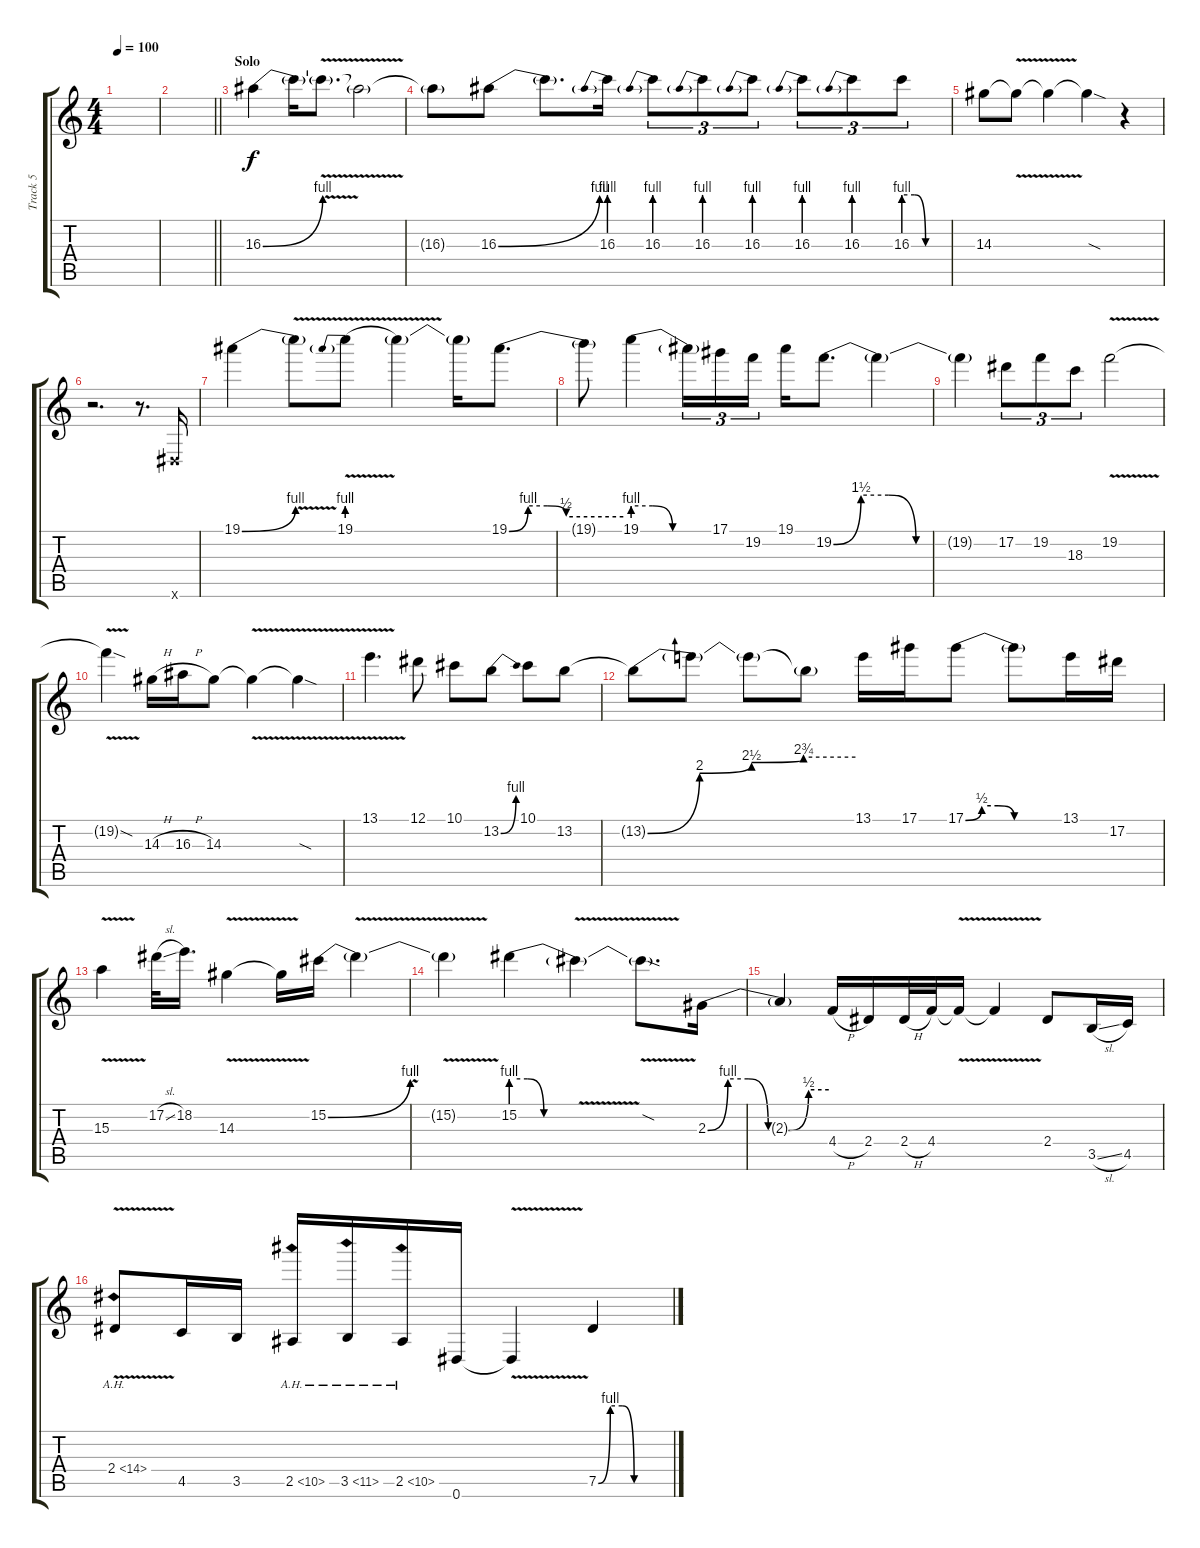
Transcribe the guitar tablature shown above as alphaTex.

\track ("Track 5" "Track 5") {instrument distortionguitar}
\staff {score tabs}
\tuning (Eb4 Bb3 Gb3 Db3 Ab2 Eb2) {hide}
\ts (4 4)
\tempo 100
\clef g2
\ks c
|
\barLineRight lightlight
|
\section ("" "Solo")
16.3{be (bend 0 0 60 4)}.4 16.3{t}.16 16.3{v t}.8{d} 16.3{t}.2 |
16.3{t}.8 16.3{be (bend 0 0 60 4)}.8 16.3{t}.8{d} 16.3{be (prebend 0 4 60 4)}.16 16.3{be (prebend 0 4 60 4)}.8{tu (3 2)} 16.3{be (prebend 0 4 60 4)}.8{tu (3 2)} 16.3{be (prebend 0 4 60 4)}.8{tu (3 2)} 16.3{be (prebend 0 4 60 4)}.8{tu (3 2)} 16.3{be (prebend 0 4 60 4)}.8{tu (3 2)} 16.3{be (custom 0 4 15 4 30 0 60 0)}.8{tu (3 2)} |
14.3.8 14.3{v t}.8 14.3{t}.4 14.3{sod t}.4 r.4 |
r.2{d} r.8{d} 0.6{x}.16 |
19.1{be (bend 0 0 60 4)}.4 19.1{v t}.8 19.1{be (prebend 0 4 60 4) v}.8 19.1{t}.4 19.1{t}.16 19.1{be (custom 0 0 10 4 20 4 30 2 60 2)}.8{d} |
19.1{t}.8 19.1{be (custom 0 4 15 4 30 0 60 0)}.4 19.1{t}.16{tu (3 2)} 17.1.16{tu (3 2)} 19.2.16{tu (3 2)} 19.1.16 19.2{be (custom 0 0 10 6 20 6 30 0 60 0)}.8{d} 19.2{t}.4 |
19.2{t}.4 17.2.8{tu (3 2)} 19.2.8{tu (3 2)} 18.3.8{tu (3 2)} 19.2{v}.2 |
19.2{sod t}.4 14.3{h}.16 16.3{h}.16 14.3.8 14.3{v t}.4 14.3{sod t}.4 |
13.1{v}.4{d} 12.1.8 10.1.8 13.2{be (bend 0 0 60 4)}.8 10.1.8 13.2.8 |
13.2{be (custom 0 0 15 8 30 10 45 11 60 11) t}.8 13.2{t}.8 13.2{t}.8 13.2{t}.8 13.1.16 17.1.16 17.1{be (custom 0 0 10 2 20 2 30 0 60 0)}.8 17.1{t}.8 13.1.16 17.2.16 |
15.3{v}.4 17.2{sl}.32 18.2.16{d} 14.3{v}.4 14.3{t}.16 15.2{be (bend 0 0 60 4)}.16 15.2{v t}.4 |
15.2{t}.4 15.2{be (custom 0 4 15 4 30 0 60 0)}.4 15.2{v t}.4 15.2{sod t}.8{d} 2.3{be (custom 0 0 10 4 20 4 30 0 40 0 50 2 60 2)}.16 |
2.3{t}.4 4.4{h}.16 2.4.16 2.4{h}.32 4.4.32 4.4{v t}.16 4.4{t}.4 2.4.8 3.5{sl}.16 4.5.16 |
2.4{ah 12 v}.8 4.5.16 3.5.16 2.5{ah 8}.16 3.5{ah 8}.16 2.5{ah 8}.16 0.6.16 0.6{v t}.4 7.5{be (custom 0 0 10 4 20 4 30 0 60 0)}.4
